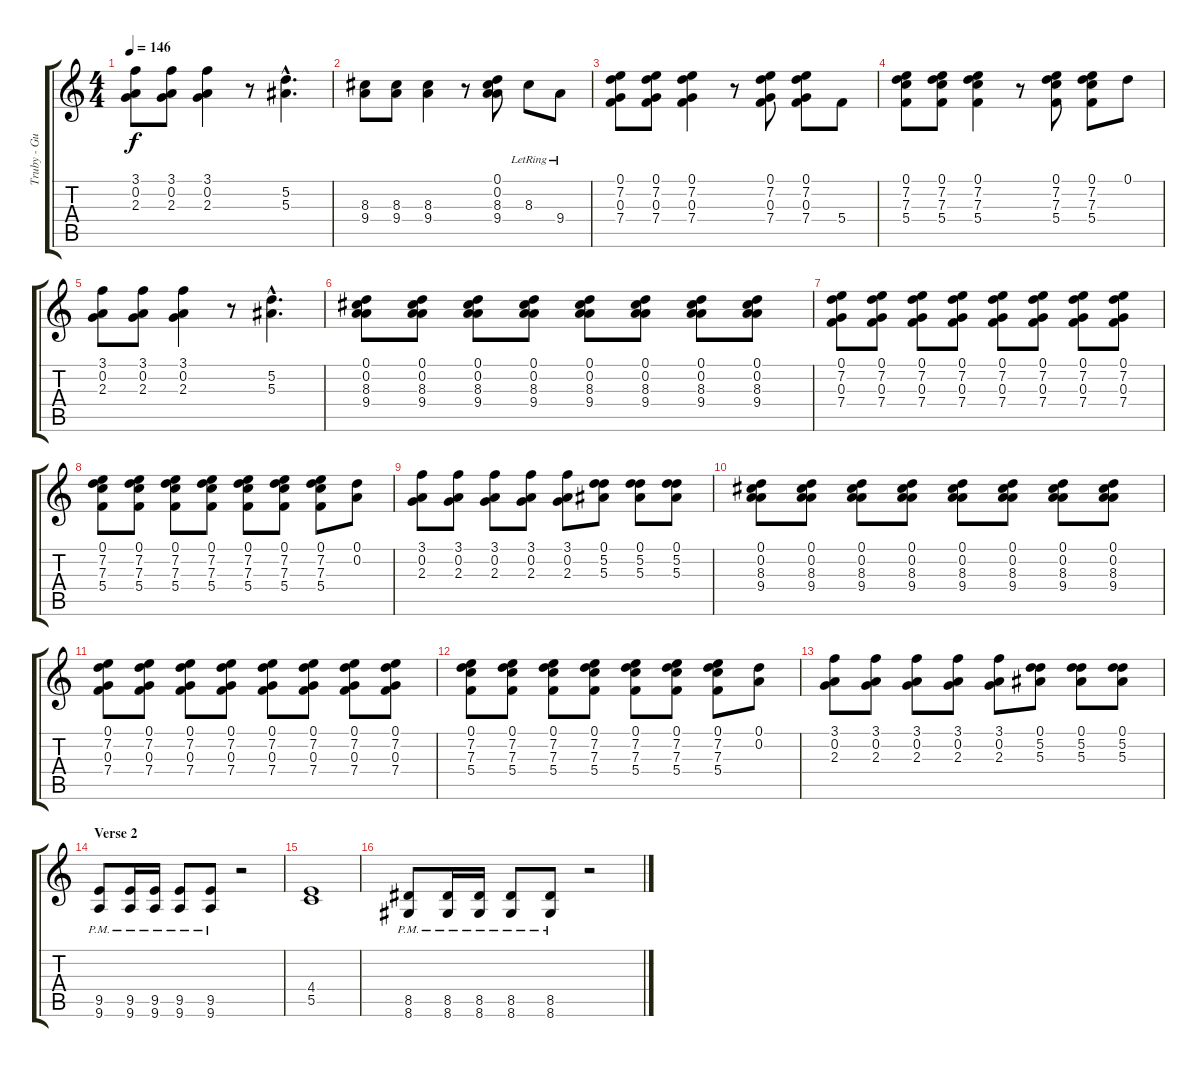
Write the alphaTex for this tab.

\track ("Truby - Guitar 1 (Doubled)" "Truby - Gu") {instrument distortionguitar}
\staff {score tabs}
\tuning (D4 A3 F3 C3 G2 C2) {hide}
\ts (4 4)
\tempo 146
\clef g2
\ks c
(3.1 0.2 2.3).8{dy f} (3.1 0.2 2.3).8 (3.1 0.2 2.3).4 r.8 (5.2{hac} 5.3{hac}).4{d} |
(8.3 9.4).8 (8.3 9.4).8 (8.3 9.4).4 r.8 (0.1 0.2 8.3 9.4).8 8.3{lr}.8 9.4{lr}.8 |
(0.1 7.2 0.3 7.4).8 (0.1 7.2 0.3 7.4).8 (0.1 7.2 0.3 7.4).4 r.8 (0.1 7.2 0.3 7.4).8 (0.1 7.2 0.3 7.4).8 5.4.8 |
(0.1 7.2 7.3 5.4).8 (0.1 7.2 7.3 5.4).8 (0.1 7.2 7.3 5.4).4 r.8 (0.1 7.2 7.3 5.4).8 (0.1 7.2 7.3 5.4).8 0.1.8 |
(3.1 0.2 2.3).8 (3.1 0.2 2.3).8 (3.1 0.2 2.3).4 r.8 (5.2{hac} 5.3{hac}).4{d} |
(0.1 0.2 8.3 9.4).8 (0.1 0.2 8.3 9.4).8 (0.1 0.2 8.3 9.4).8 (0.1 0.2 8.3 9.4).8 (0.1 0.2 8.3 9.4).8 (0.1 0.2 8.3 9.4).8 (0.1 0.2 8.3 9.4).8 (0.1 0.2 8.3 9.4).8 |
(0.1 7.2 0.3 7.4).8 (0.1 7.2 0.3 7.4).8 (0.1 7.2 0.3 7.4).8 (0.1 7.2 0.3 7.4).8 (0.1 7.2 0.3 7.4).8 (0.1 7.2 0.3 7.4).8 (0.1 7.2 0.3 7.4).8 (0.1 7.2 0.3 7.4).8 |
(0.1 7.2 7.3 5.4).8 (0.1 7.2 7.3 5.4).8 (0.1 7.2 7.3 5.4).8 (0.1 7.2 7.3 5.4).8 (0.1 7.2 7.3 5.4).8 (0.1 7.2 7.3 5.4).8 (0.1 7.2 7.3 5.4).8 (0.1 0.2).8 |
(3.1 0.2 2.3).8 (3.1 0.2 2.3).8 (3.1 0.2 2.3).8 (3.1 0.2 2.3).8 (3.1 0.2 2.3).8 (0.1 5.2 5.3).8 (0.1 5.2 5.3).8 (0.1 5.2 5.3).8 |
(0.1 0.2 8.3 9.4).8 (0.1 0.2 8.3 9.4).8 (0.1 0.2 8.3 9.4).8 (0.1 0.2 8.3 9.4).8 (0.1 0.2 8.3 9.4).8 (0.1 0.2 8.3 9.4).8 (0.1 0.2 8.3 9.4).8 (0.1 0.2 8.3 9.4).8 |
(0.1 7.2 0.3 7.4).8 (0.1 7.2 0.3 7.4).8 (0.1 7.2 0.3 7.4).8 (0.1 7.2 0.3 7.4).8 (0.1 7.2 0.3 7.4).8 (0.1 7.2 0.3 7.4).8 (0.1 7.2 0.3 7.4).8 (0.1 7.2 0.3 7.4).8 |
(0.1 7.2 7.3 5.4).8 (0.1 7.2 7.3 5.4).8 (0.1 7.2 7.3 5.4).8 (0.1 7.2 7.3 5.4).8 (0.1 7.2 7.3 5.4).8 (0.1 7.2 7.3 5.4).8 (0.1 7.2 7.3 5.4).8 (0.1 0.2).8 |
(3.1 0.2 2.3).8 (3.1 0.2 2.3).8 (3.1 0.2 2.3).8 (3.1 0.2 2.3).8 (3.1 0.2 2.3).8 (0.1 5.2 5.3).8 (0.1 5.2 5.3).8 (0.1 5.2 5.3).8 |
\section ("" "Verse 2")
(9.5{pm} 9.6{pm}).8 (9.5{pm} 9.6{pm}).16 (9.5{pm} 9.6{pm}).16 (9.5{pm} 9.6{pm}).8 (9.5{pm} 9.6{pm}).8 r.2{volume 0 balance 0} |
(4.4 5.5).1{volume 13 balance 8} |
(8.5{pm} 8.6{pm}).8 (8.5{pm} 8.6{pm}).16 (8.5{pm} 8.6{pm}).16 (8.5{pm} 8.6{pm}).8 (8.5{pm} 8.6{pm}).8 r.2{volume 0 balance 16}
